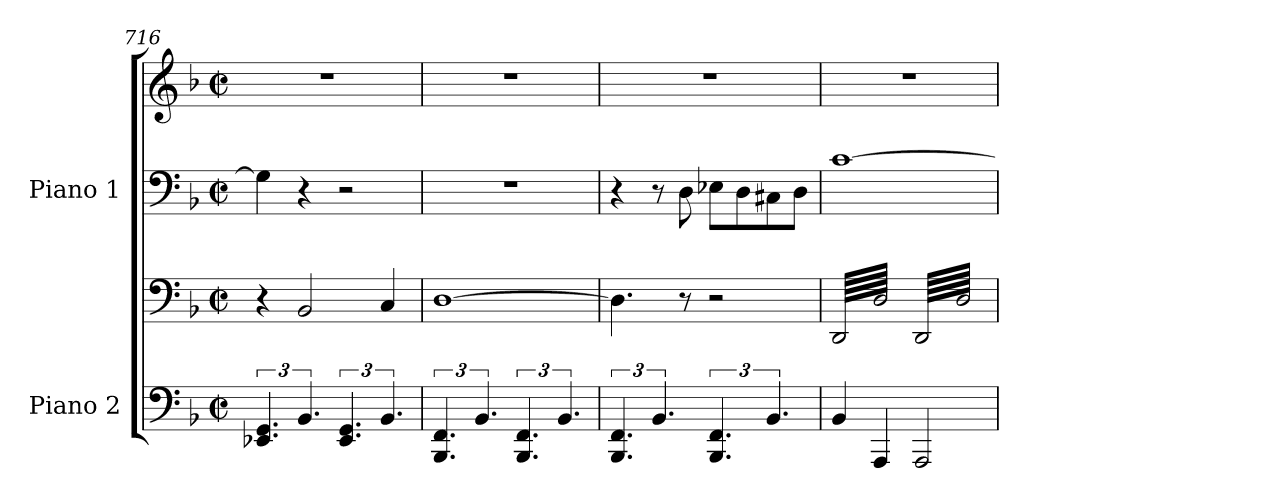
**kern	**kern	**kern	**kern
*part2	*part2	*part1	*part1
*staff4	*staff3	*staff2	*staff1
*I"Piano 2	*	*I"Piano 1	*
*I'Pno. 2	*	*I'Pno. 1	*
*clefF4	*clefF4	*clefF4	*clefG2
*k[b-]	*k[b-]	*k[b-]	*k[b-]
*M2/2	*M2/2	*M2/2	*M2/2
*met(c|)	*met(c|)	*met(c|)	*met(c|)
=716	=716	=716	=716
6.EE-X/ 6.GG/	4r	4G\]	1r
6.BB-/	2BB-/	4r	.
6.EE-/ 6.GG/	.	2r	.
6.BB-/	4C/	.	.
=717	=717	=717	=717
6.BBB-/ 6.FF/	[1D	1r	1r
6.BB-/	.	.	.
6.BBB-/ 6.FF/	.	.	.
6.BB-/	.	.	.
=718	=718	=718	=718
6.BBB-/ 6.FF/	4.D\]	4r	1r
6.BB-/	.	8r	.
.	8r	8D\	.
6.BBB-/ 6.FF/	2r	8E-X\L	.
.	.	8D\	.
6.BB-/	.	8C#X\	.
.	.	8D\J	.
!!LO:LB:g=z
=719	=719	=719	=719
*	*tremolo	*	*
4BB-/	64DD/LLLL	[1c	1r
.	64D\	.	.
.	64DD/	.	.
.	64D\	.	.
.	64DD/	.	.
.	64D\	.	.
.	64DD/	.	.
.	64D\	.	.
.	64DD/	.	.
.	64D\	.	.
.	64DD/	.	.
.	64D\	.	.
.	64DD/	.	.
.	64D\	.	.
.	64DD/	.	.
.	64D\	.	.
4AAA/	64DD/	.	.
.	64D\	.	.
.	64DD/	.	.
.	64D\	.	.
.	64DD/	.	.
.	64D\	.	.
.	64DD/	.	.
.	64D\	.	.
.	64DD/	.	.
.	64D\	.	.
.	64DD/	.	.
.	64D\	.	.
.	64DD/	.	.
.	64D\	.	.
.	64DD/	.	.
.	64D\JJJJ	.	.
2AAA/	64DD/LLLL	.	.
.	64D\	.	.
.	64DD/	.	.
.	64D\	.	.
.	64DD/	.	.
.	64D\	.	.
.	64DD/	.	.
.	64D\	.	.
.	64DD/	.	.
.	64D\	.	.
.	64DD/	.	.
.	64D\	.	.
.	64DD/	.	.
.	64D\	.	.
.	64DD/	.	.
.	64D\	.	.
.	64DD/	.	.
.	64D\	.	.
.	64DD/	.	.
.	64D\	.	.
.	64DD/	.	.
.	64D\	.	.
.	64DD/	.	.
.	64D\	.	.
.	64DD/	.	.
.	64D\	.	.
.	64DD/	.	.
.	64D\	.	.
.	64DD/	.	.
.	64D\	.	.
.	64DD/	.	.
.	64D\JJJJ	.	.
*	*Xtremolo	*	*
.	.	.	.
.	.	.	.
.	.	.	.
.	.	.	.
.	.	.	.
.	.	.	.
.	.	.	.
.	.	.	.
.	.	.	.
.	.	.	.
.	.	.	.
.	.	.	.
.	.	.	.
.	.	.	.
.	.	.	.
.	.	.	.
=	=	=	=
*-	*-	*-	*-
